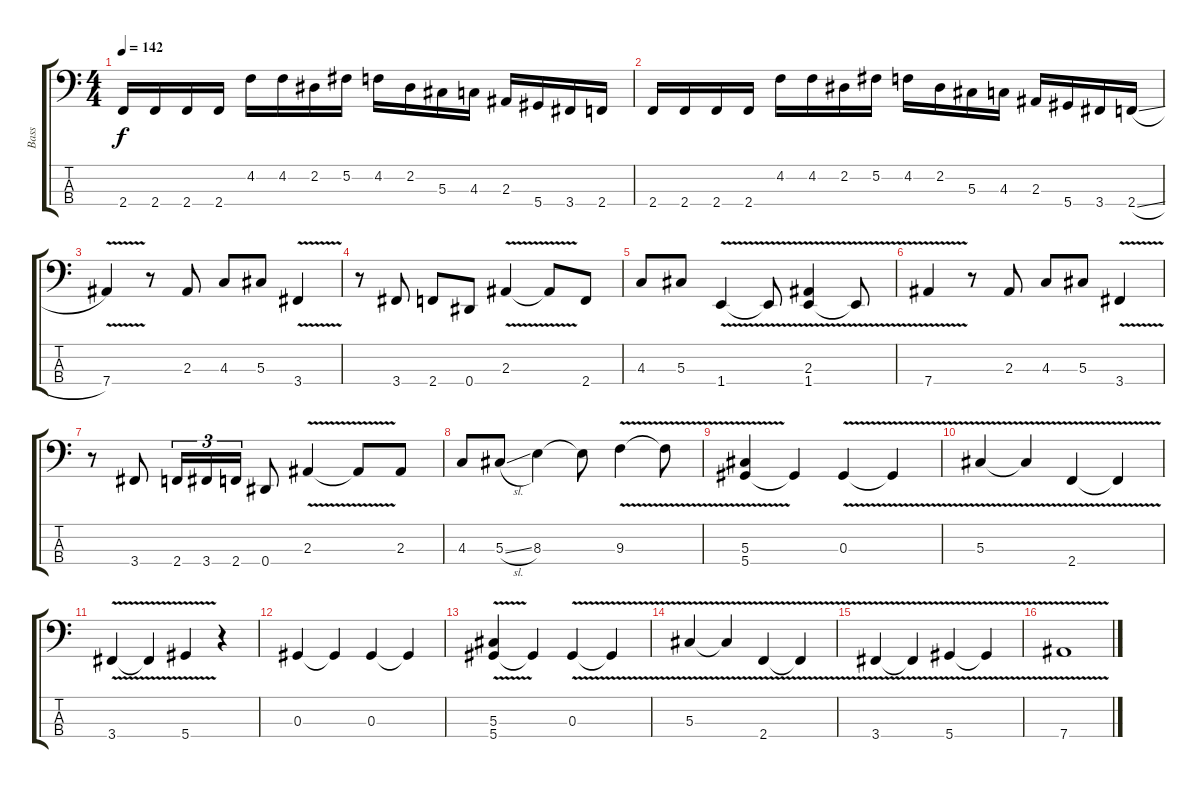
\track ("Bass" "Bass") {instrument electricbasspick}
\staff {score tabs}
\tuning (Gb2 Db2 Ab1 Eb1) {hide}
\ts (4 4)
\tempo 142
\clef f4
\ks c
2.4.16{dy f} 2.4.16 2.4.16 2.4.16 4.2.16 4.2.16 2.2.16 5.2.16 4.2.16 2.2.16 5.3.16 4.3.16 2.3.16 5.4.16 3.4.16 2.4.16 |
2.4.16 2.4.16 2.4.16 2.4.16 4.2.16 4.2.16 2.2.16 5.2.16 4.2.16 2.2.16 5.3.16 4.3.16 2.3.16 5.4.16 3.4.16 2.4{sl}.16 |
7.4{v}.4 r.8 2.3.8 4.3.8 5.3.8 3.4{v}.4 |
r.8 3.4.8 2.4.8 0.4.8 2.3{v}.4 2.3{t}.8 2.4.8 |
4.3.8 5.3.8 1.4{v}.4 1.4{t}.8 (2.3{v} 1.4{v}).4 1.4{t}.8 |
7.4{v}.4 r.8 2.3.8 4.3.8 5.3.8 3.4{v}.4 |
r.8 3.4.8 2.4.16{tu (3 2)} 3.4.16{tu (3 2)} 2.4.16{tu (3 2)} 0.4.8 2.3{v}.4 2.3{t}.8 2.3.8 |
4.3.8 5.3{sl}.8 8.3.4 8.3{t}.8 9.3{v}.4 9.3{t}.8 |
(5.3{v} 5.4).4 5.4{t}.4 0.3{v}.4 0.3{t}.4 |
5.3{v}.4 5.3{t}.4 2.4{v}.4 2.4{t}.4 |
3.4{v}.4 3.4{t}.4 5.4{v}.4 r.4 |
0.3.4 0.3{t}.4 0.3.4 0.3{t}.4 |
(5.3{v} 5.4).4 5.4{t}.4 0.3{v}.4 0.3{t}.4 |
5.3{v}.4 5.3{t}.4 2.4{v}.4 2.4{t}.4 |
3.4{v}.4 3.4{t}.4 5.4{v}.4 5.4{t}.4 |
7.4{v}.1
